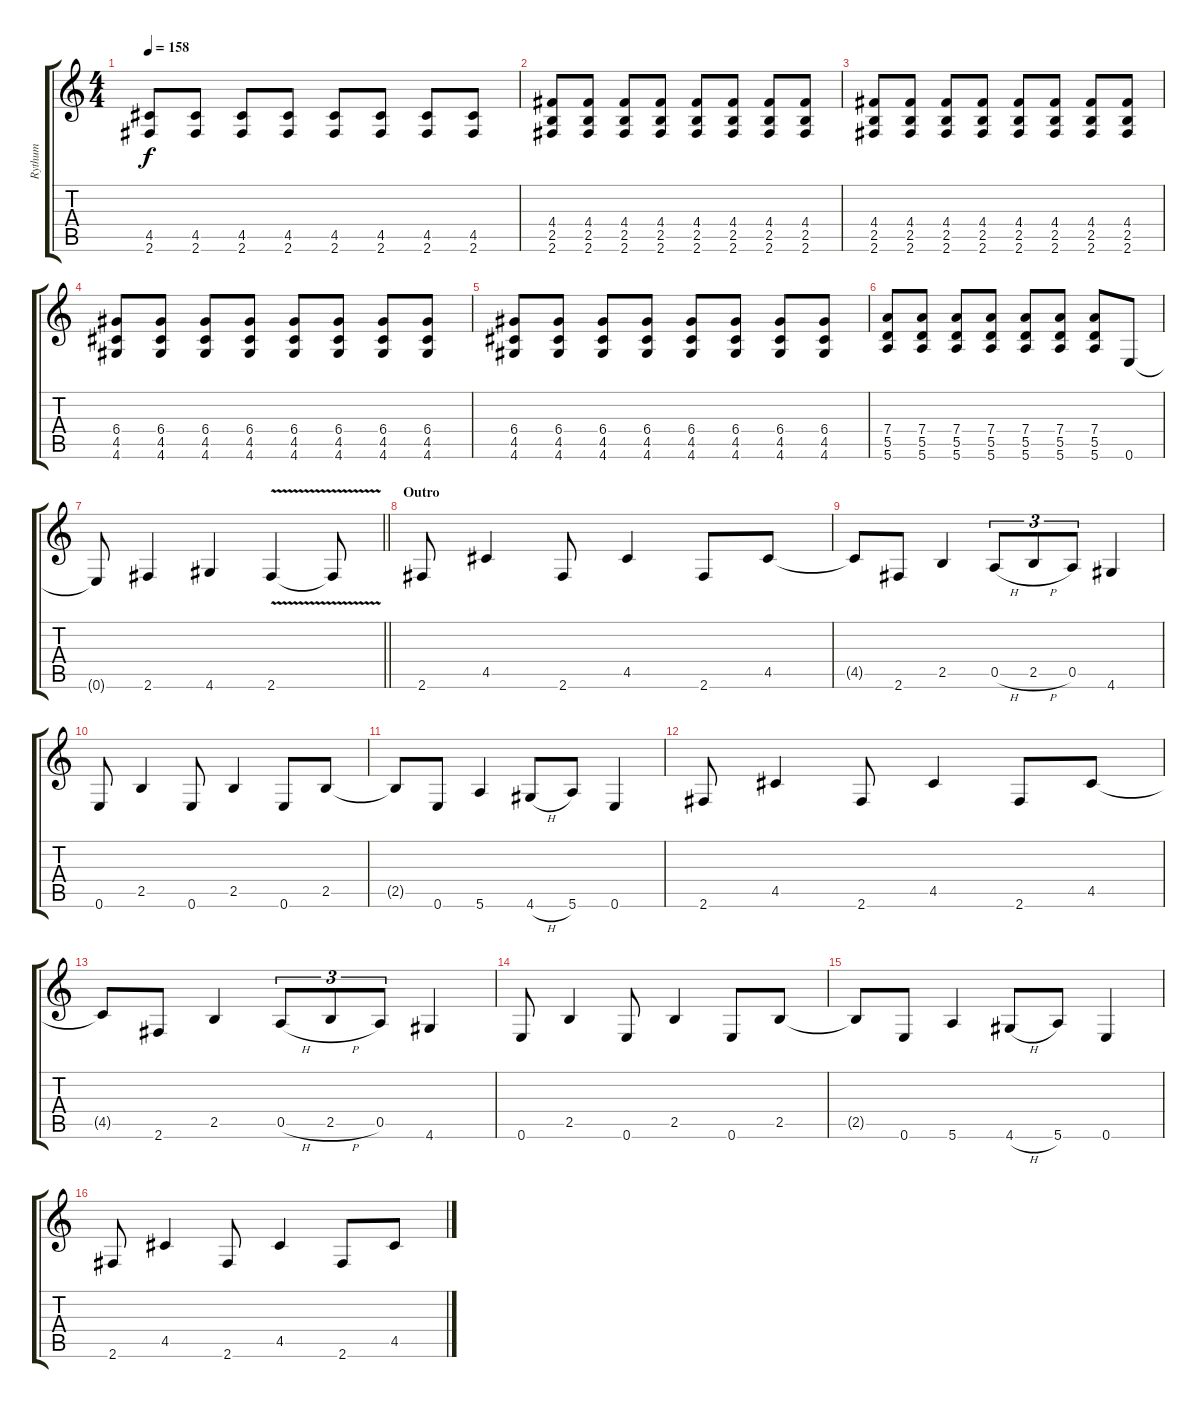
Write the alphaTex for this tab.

\track ("Rythum" "Rythum") {instrument distortionguitar}
\staff {score tabs}
\tuning (E4 B3 G3 D3 A2 E2) {hide}
\ts (4 4)
\tempo 158
\clef g2
\ks c
(4.5 2.6).8{dy f} (4.5 2.6).8 (4.5 2.6).8 (4.5 2.6).8 (4.5 2.6).8 (4.5 2.6).8 (4.5 2.6).8 (4.5 2.6).8 |
(4.4 2.5 2.6).8 (4.4 2.5 2.6).8 (4.4 2.5 2.6).8 (4.4 2.5 2.6).8 (4.4 2.5 2.6).8 (4.4 2.5 2.6).8 (4.4 2.5 2.6).8 (4.4 2.5 2.6).8 |
(4.4 2.5 2.6).8 (4.4 2.5 2.6).8 (4.4 2.5 2.6).8 (4.4 2.5 2.6).8 (4.4 2.5 2.6).8 (4.4 2.5 2.6).8 (4.4 2.5 2.6).8 (4.4 2.5 2.6).8 |
(6.4 4.5 4.6).8 (6.4 4.5 4.6).8 (6.4 4.5 4.6).8 (6.4 4.5 4.6).8 (6.4 4.5 4.6).8 (6.4 4.5 4.6).8 (6.4 4.5 4.6).8 (6.4 4.5 4.6).8 |
(6.4 4.5 4.6).8 (6.4 4.5 4.6).8 (6.4 4.5 4.6).8 (6.4 4.5 4.6).8 (6.4 4.5 4.6).8 (6.4 4.5 4.6).8 (6.4 4.5 4.6).8 (6.4 4.5 4.6).8 |
(7.4 5.5 5.6).8 (7.4 5.5 5.6).8 (7.4 5.5 5.6).8 (7.4 5.5 5.6).8 (7.4 5.5 5.6).8 (7.4 5.5 5.6).8 (7.4 5.5 5.6).8 0.6.8 |
\barLineRight lightlight
0.6{t}.8 2.6.4 4.6.4 2.6{v}.4 2.6{t}.8 |
\section ("" "Outro")
2.6.8 4.5.4 2.6.8 4.5.4 2.6.8 4.5.8 |
4.5{t}.8 2.6.8 2.5.4 0.5{h}.8{tu (3 2)} 2.5{h}.8{tu (3 2)} 0.5.8{tu (3 2)} 4.6.4 |
0.6.8 2.5.4 0.6.8 2.5.4 0.6.8 2.5.8 |
2.5{t}.8 0.6.8 5.6.4 4.6{h}.8 5.6.8 0.6.4 |
2.6.8 4.5.4 2.6.8 4.5.4 2.6.8 4.5.8 |
4.5{t}.8 2.6.8 2.5.4 0.5{h}.8{tu (3 2)} 2.5{h}.8{tu (3 2)} 0.5.8{tu (3 2)} 4.6.4 |
0.6.8 2.5.4 0.6.8 2.5.4 0.6.8 2.5.8 |
2.5{t}.8 0.6.8 5.6.4 4.6{h}.8 5.6.8 0.6.4 |
2.6.8 4.5.4 2.6.8 4.5.4 2.6.8 4.5.8
